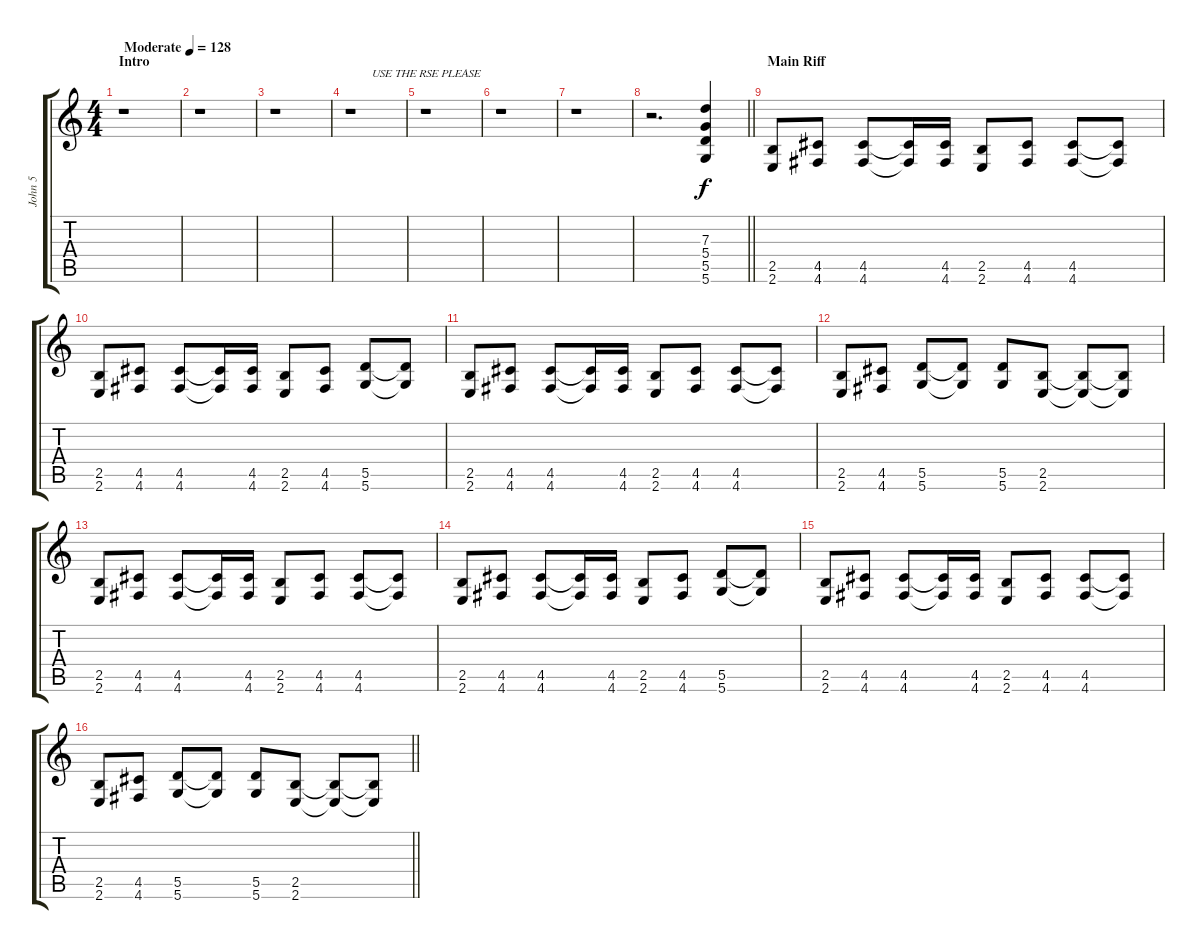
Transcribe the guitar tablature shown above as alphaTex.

\track ("John 5 " "John 5 ") {instrument distortionguitar}
\staff {score tabs}
\tuning (E4 B3 G3 D3 A2 D2) {hide}
\ts (4 4)
\section ("" "Intro")
\tempo (128 "Moderate")
\clef g2
\ks c
r.1{dy f instrument distortionguitar} |
r.1 |
r.1 |
r.1{txt "       USE THE RSE PLEASE"} |
r.1 |
r.1 |
r.1 |
\barLineRight lightlight
r.2{d} (7.3 5.4 5.5 5.6).4 |
\section ("" "Main Riff")
(2.5 2.6).8 (4.5 4.6).8 (4.5 4.6).8 (4.5{t} 4.6{t}).16 (4.5 4.6).16 (2.5 2.6).8 (4.5 4.6).8 (4.5 4.6).8 (4.5{t} 4.6{t}).8 |
(2.5 2.6).8 (4.5 4.6).8 (4.5 4.6).8 (4.5{t} 4.6{t}).16 (4.5 4.6).16 (2.5 2.6).8 (4.5 4.6).8 (5.5 5.6).8 (5.5{t} 5.6{t}).8 |
(2.5 2.6).8 (4.5 4.6).8 (4.5 4.6).8 (4.5{t} 4.6{t}).16 (4.5 4.6).16 (2.5 2.6).8 (4.5 4.6).8 (4.5 4.6).8 (4.5{t} 4.6{t}).8 |
(2.5 2.6).8 (4.5 4.6).8 (5.5 5.6).8 (5.5{t} 5.6{t}).8 (5.5 5.6).8 (2.5 2.6).8 (2.5{t} 2.6{t}).8 (2.5{t} 2.6{t}).8 |
(2.5 2.6).8 (4.5 4.6).8 (4.5 4.6).8 (4.5{t} 4.6{t}).16 (4.5 4.6).16 (2.5 2.6).8 (4.5 4.6).8 (4.5 4.6).8 (4.5{t} 4.6{t}).8 |
(2.5 2.6).8 (4.5 4.6).8 (4.5 4.6).8 (4.5{t} 4.6{t}).16 (4.5 4.6).16 (2.5 2.6).8 (4.5 4.6).8 (5.5 5.6).8 (5.5{t} 5.6{t}).8 |
(2.5 2.6).8 (4.5 4.6).8 (4.5 4.6).8 (4.5{t} 4.6{t}).16 (4.5 4.6).16 (2.5 2.6).8 (4.5 4.6).8 (4.5 4.6).8 (4.5{t} 4.6{t}).8 |
\barLineRight lightlight
(2.5 2.6).8 (4.5 4.6).8 (5.5 5.6).8 (5.5{t} 5.6{t}).8 (5.5 5.6).8 (2.5 2.6).8 (2.5{t} 2.6{t}).8 (2.5{t} 2.6{t}).8
